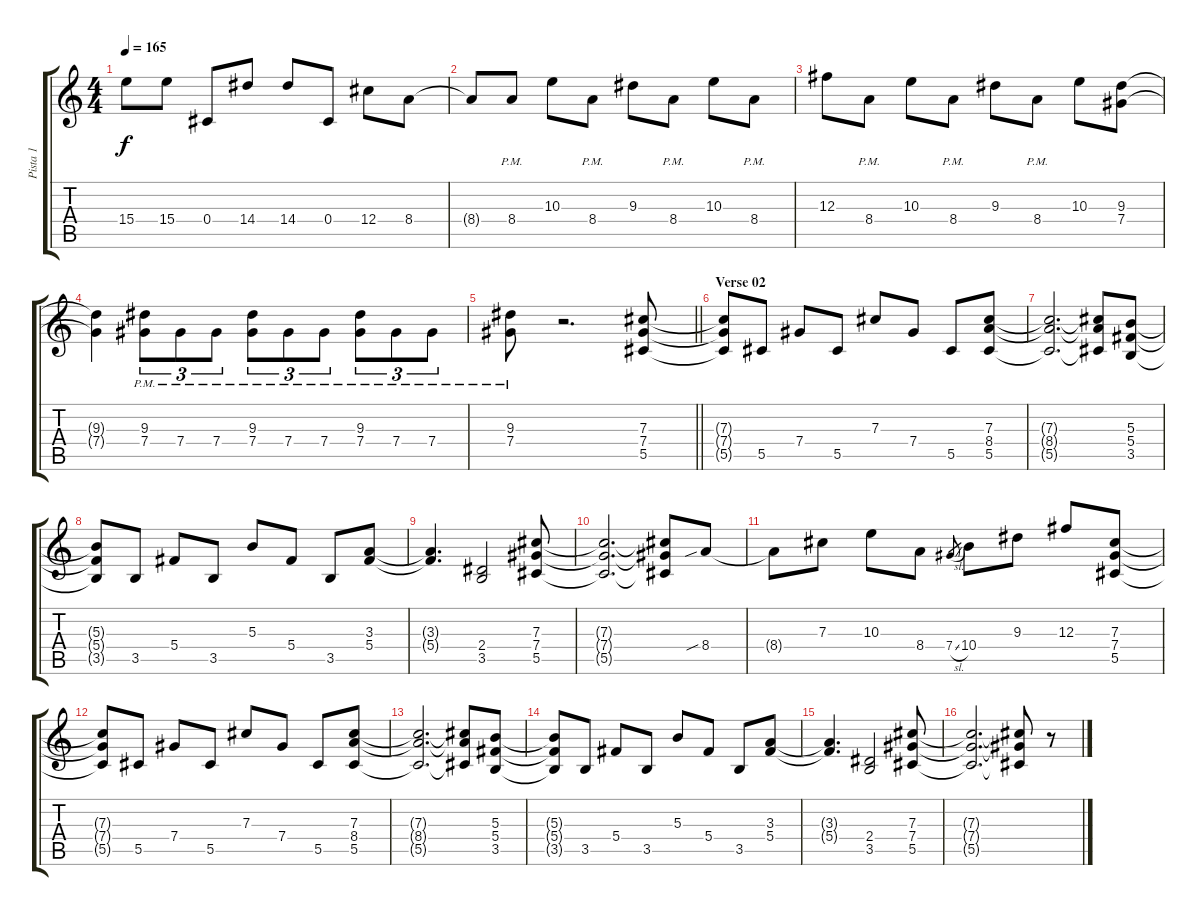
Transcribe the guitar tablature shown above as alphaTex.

\track ("Pista 1" "Pista 1") {instrument overdrivenguitar}
\staff {score tabs}
\tuning (Eb4 Bb3 Gb3 Db3 Ab2 Eb2) {hide}
\ts (4 4)
\tempo 165
\clef g2
\ks c
15.4.8{dy f} 15.4.8 0.4.8 14.4.8 14.4.8 0.4.8 12.4.8 8.4.8 |
8.4{t}.8 8.4{pm}.8 10.3.8 8.4{pm}.8 9.3.8 8.4{pm}.8 10.3.8 8.4{pm}.8 |
12.3.8 8.4{pm}.8 10.3.8 8.4{pm}.8 9.3.8 8.4{pm}.8 10.3.8 (9.3 7.4).8 |
(9.3{t} 7.4{t}).4 (9.3{pm} 7.4{pm}).8{tu (3 2)} 7.4{pm}.8{tu (3 2)} 7.4{pm}.8{tu (3 2)} (9.3{pm} 7.4{pm}).8{tu (3 2)} 7.4{pm}.8{tu (3 2)} 7.4{pm}.8{tu (3 2)} (9.3{pm} 7.4{pm}).8{tu (3 2)} 7.4{pm}.8{tu (3 2)} 7.4{pm}.8{tu (3 2)} |
\barLineRight lightlight
(9.3{pm} 7.4{pm}).8 r.2{d} (7.3 7.4 5.5).8 |
\section ("" "Verse 02")
(7.3{t} 7.4{t} 5.5{t}).8 5.5.8 7.4.8 5.5.8 7.3.8 7.4.8 5.5.8 (7.3 8.4 5.5).8 |
(7.3{t} 8.4{t} 5.5{t}).2{d} (7.3{t} 8.4{t} 5.5{t}).8 (5.3 5.4 3.5).8 |
(5.3{t} 5.4{t} 3.5{t}).8 3.5.8 5.4.8 3.5.8 5.3.8 5.4.8 3.5.8 (3.3 5.4).8 |
(3.3{t} 5.4{t}).4{d} (2.4 3.5).2 (7.3 7.4 5.5).8 |
(7.3{t} 7.4{t} 5.5{t}).2{d} (7.3{t} 7.4{t} 5.5{t}).8 8.4{sib}.8 |
8.4{t}.8 7.3.8 10.3.8 8.4.8 7.4{sl}.8{gr} 10.4.8 9.3.8 12.3.8 (7.3 7.4 5.5).8 |
(7.3{t} 7.4{t} 5.5{t}).8 5.5.8 7.4.8 5.5.8 7.3.8 7.4.8 5.5.8 (7.3 8.4 5.5).8 |
(7.3{t} 8.4{t} 5.5{t}).2{d} (7.3{t} 8.4{t} 5.5{t}).8 (5.3 5.4 3.5).8 |
(5.3{t} 5.4{t} 3.5{t}).8 3.5.8 5.4.8 3.5.8 5.3.8 5.4.8 3.5.8 (3.3 5.4).8 |
(3.3{t} 5.4{t}).4{d} (2.4 3.5).2 (7.3 7.4 5.5).8 |
(7.3{t} 7.4{t} 5.5{t}).2{d} (7.3{t} 7.4{t} 5.5{t}).8 r.8
